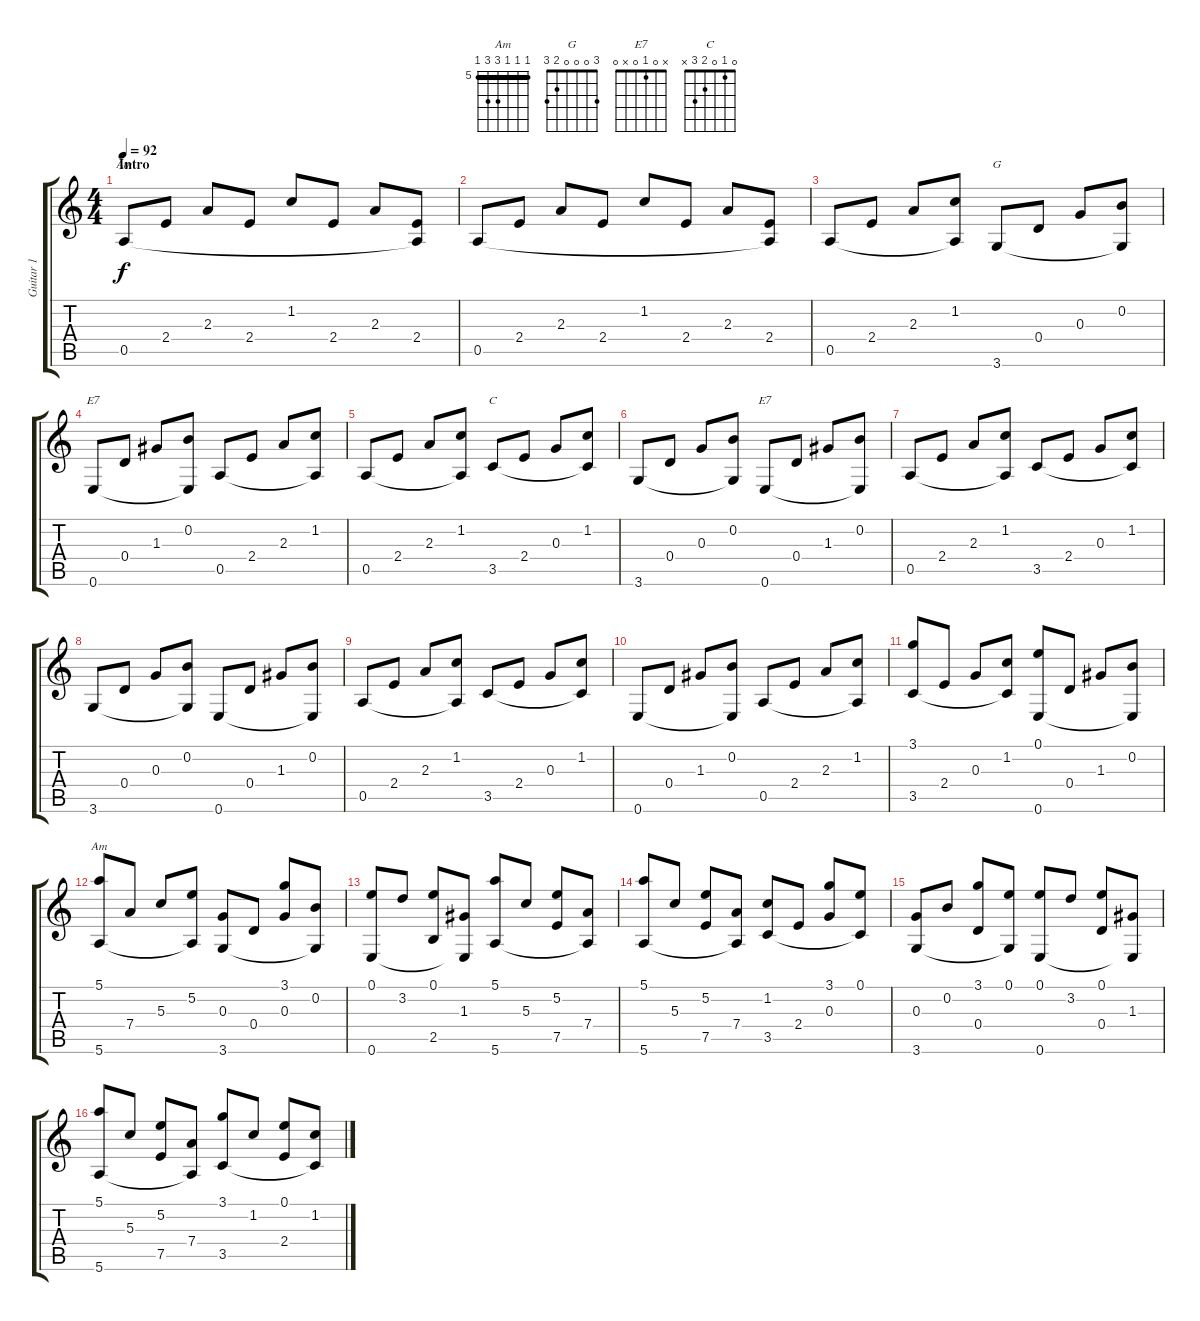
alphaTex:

\track ("Guitar 1" "Guitar 1") {instrument acousticguitarsteel}
\staff {score tabs}
\tuning (E4 B3 G3 D3 A2 E2) {hide}
\chord ("Am" 0 1 2 2 0 x)
\chord ("G" 3 0 0 0 2 3)
\chord ("E7" 0 0 1 0 2 0)
\chord ("C" 0 1 0 2 3 x)
\chord ("E7" x 0 1 0 x 0)
\chord ("Am" 5 5 5 7 7 5) {firstfret 5 barre 5}
\ts (4 4)
\section ("" "Intro")
\tempo 92
\clef g2
\ks c
0.5.8{ch "Am" dy f instrument acousticguitarsteel} 2.4.8 2.3.8 2.4.8 1.2.8 2.4.8 2.3.8 (2.4 0.5{t}).8 |
0.5.8 2.4.8 2.3.8 2.4.8 1.2.8 2.4.8 2.3.8 (2.4 0.5{t}).8 |
0.5.8 2.4.8 2.3.8 (1.2 0.5{t}).8 3.6.8{ch "G"} 0.4.8 0.3.8 (0.2 3.6{t}).8 |
0.6.8{ch "E7"} 0.4.8 1.3.8 (0.2 0.6{t}).8 0.5.8 2.4.8 2.3.8 (1.2 0.5{t}).8 |
0.5.8 2.4.8 2.3.8 (1.2 0.5{t}).8 3.5.8{ch "C"} 2.4.8 0.3.8 (1.2 3.5{t}).8 |
3.6.8 0.4.8 0.3.8 (0.2 3.6{t}).8 0.6.8{ch "E7"} 0.4.8 1.3.8 (0.2 0.6{t}).8 |
0.5.8 2.4.8 2.3.8 (1.2 0.5{t}).8 3.5.8 2.4.8 0.3.8 (1.2 3.5{t}).8 |
3.6.8 0.4.8 0.3.8 (0.2 3.6{t}).8 0.6.8 0.4.8 1.3.8 (0.2 0.6{t}).8 |
0.5.8 2.4.8 2.3.8 (1.2 0.5{t}).8 3.5.8 2.4.8 0.3.8 (1.2 3.5{t}).8 |
0.6.8 0.4.8 1.3.8 (0.2 0.6{t}).8 0.5.8 2.4.8 2.3.8 (1.2 0.5{t}).8 |
(3.1 3.5).8 2.4.8 0.3.8 (1.2 3.5{t}).8 (0.1 0.6).8 0.4.8 1.3.8 (0.2 0.6{t}).8 |
(5.1 5.6).8{ch "Am"} 7.4.8 5.3.8 (5.2 5.6{t}).8 (0.3 3.6).8 0.4.8 (3.1 0.3).8 (0.2 3.6{t}).8 |
(0.1 0.6).8 3.2.8 (0.1 2.5).8 (1.3 0.6{t}).8 (5.1 5.6).8 5.3.8 (5.2 7.5).8 (7.4 5.6{t}).8 |
(5.1 5.6).8 5.3.8 (5.2 7.5).8 (7.4 5.6{t}).8 (1.2 3.5).8 2.4.8 (3.1 0.3).8 (0.1 3.5{t}).8 |
(0.3 3.6).8 0.2.8 (3.1 0.4).8 (0.1 3.6{t}).8 (0.1 0.6).8 3.2.8 (0.1 0.4).8 (1.3 0.6{t}).8 |
(5.1 5.6).8 5.3.8 (5.2 7.5).8 (7.4 5.6{t}).8 (3.1 3.5).8 1.2.8 (0.1 2.4).8 (1.2 3.5{t}).8
